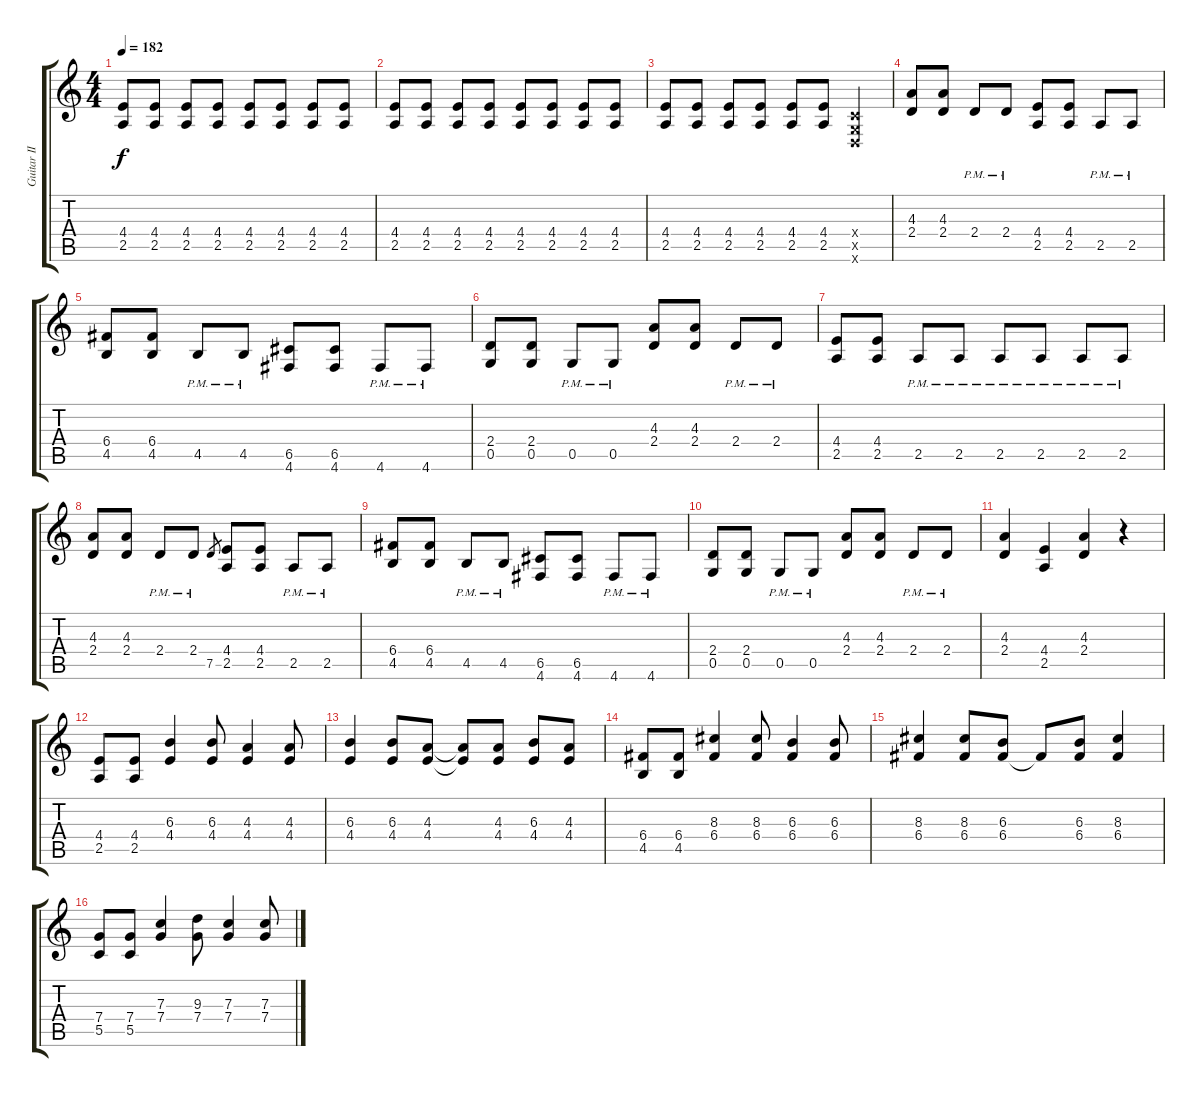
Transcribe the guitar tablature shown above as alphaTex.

\track ("Guitar II" "Guitar II") {instrument overdrivenguitar}
\staff {score tabs}
\tuning (D4 A3 F3 C3 G2 D2) {hide}
\ts (4 4)
\tempo 182
\clef g2
\ks c
(4.4 2.5).8{dy f} (4.4 2.5).8 (4.4 2.5).8 (4.4 2.5).8 (4.4 2.5).8 (4.4 2.5).8 (4.4 2.5).8 (4.4 2.5).8 |
(4.4 2.5).8 (4.4 2.5).8 (4.4 2.5).8 (4.4 2.5).8 (4.4 2.5).8 (4.4 2.5).8 (4.4 2.5).8 (4.4 2.5).8 |
(4.4 2.5).8 (4.4 2.5).8 (4.4 2.5).8 (4.4 2.5).8 (4.4 2.5).8 (4.4 2.5).8 (0.4{x} 0.5{x} 0.6{x}).4 |
(4.3 2.4).8 (4.3 2.4).8 2.4{pm}.8 2.4{pm}.8 (4.4 2.5).8 (4.4 2.5).8 2.5{pm}.8 2.5{pm}.8 |
(6.4 4.5).8 (6.4 4.5).8 4.5{pm}.8 4.5{pm}.8 (6.5 4.6).8 (6.5 4.6).8 4.6{pm}.8 4.6{pm}.8 |
(2.4 0.5).8 (2.4 0.5).8 0.5{pm}.8 0.5{pm}.8 (4.3 2.4).8 (4.3 2.4).8 2.4{pm}.8 2.4{pm}.8 |
(4.4 2.5).8 (4.4 2.5).8 2.5{pm}.8 2.5{pm}.8 2.5{pm}.8 2.5{pm}.8 2.5{pm}.8 2.5{pm}.8 |
(4.3 2.4).8 (4.3 2.4).8 2.4{pm}.8 2.4{pm}.8 7.5.8{gr} (4.4 2.5).8 (4.4 2.5).8 2.5{pm}.8 2.5{pm}.8 |
(6.4 4.5).8 (6.4 4.5).8 4.5{pm}.8 4.5{pm}.8 (6.5 4.6).8 (6.5 4.6).8 4.6{pm}.8 4.6{pm}.8 |
(2.4 0.5).8 (2.4 0.5).8 0.5{pm}.8 0.5{pm}.8 (4.3 2.4).8 (4.3 2.4).8 2.4{pm}.8 2.4{pm}.8 |
(4.3 2.4).4 (4.4 2.5).4 (4.3 2.4).4 r.4 |
(4.4 2.5).8 (4.4 2.5).8 (6.3 4.4).4 (6.3 4.4).8 (4.3 4.4).4 (4.3 4.4).8 |
(6.3 4.4).4 (6.3 4.4).8 (4.3 4.4).8 (4.3{t} 4.4{t}).8 (4.3 4.4).8 (6.3 4.4).8 (4.3 4.4).8 |
(6.4 4.5).8 (6.4 4.5).8 (8.3 6.4).4 (8.3 6.4).8 (6.3 6.4).4 (6.3 6.4).8 |
(8.3 6.4).4 (8.3 6.4).8 (6.3 6.4).8 6.4{t}.8 (6.3 6.4).8 (8.3 6.4).4 |
(7.4 5.5).8 (7.4 5.5).8 (7.3 7.4).4 (9.3 7.4).8 (7.3 7.4).4 (7.3 7.4).8
